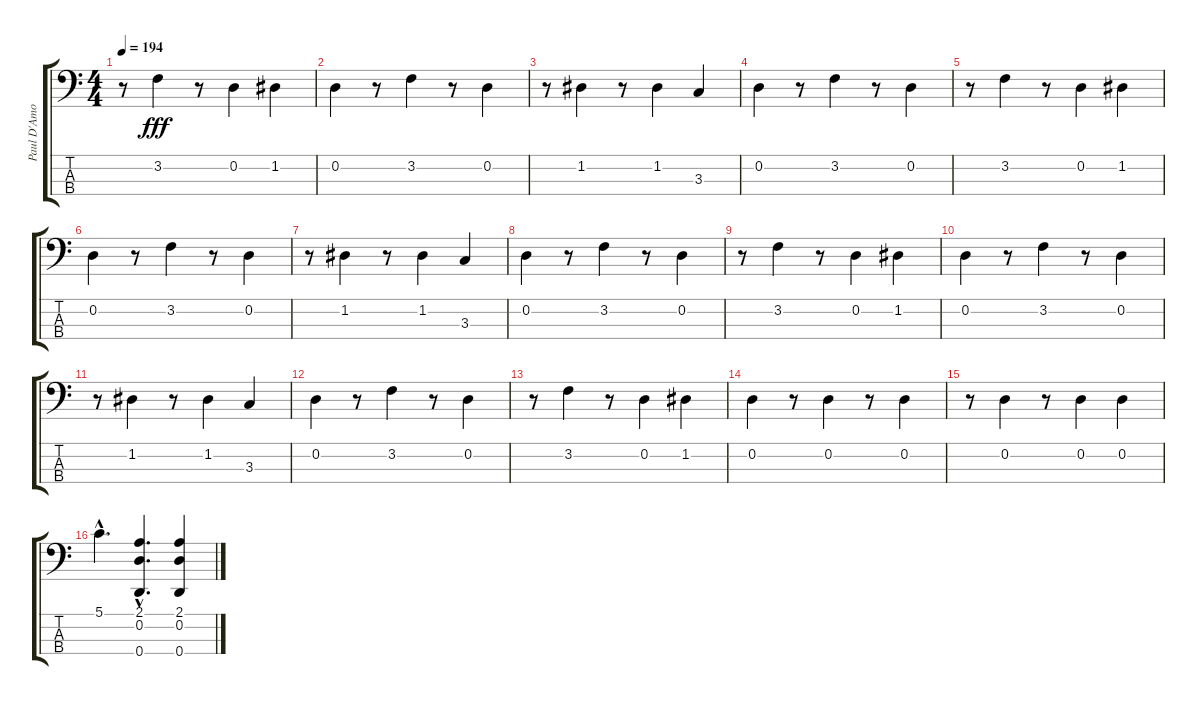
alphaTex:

\track ("Paul D'Amour" "Paul D'Amo") {instrument electricbasspick}
\staff {score tabs}
\tuning (G2 D2 A1 D1) {hide}
\ts (4 4)
\tempo 194
\clef f4
\ks c
r.8{dy fff} 3.2.4 r.8 0.2.4 1.2.4 |
0.2.4 r.8 3.2.4 r.8 0.2.4 |
r.8 1.2.4 r.8 1.2.4 3.3.4 |
0.2.4 r.8 3.2.4 r.8 0.2.4 |
r.8 3.2.4 r.8 0.2.4 1.2.4 |
0.2.4 r.8 3.2.4 r.8 0.2.4 |
r.8 1.2.4 r.8 1.2.4 3.3.4 |
0.2.4 r.8 3.2.4 r.8 0.2.4 |
r.8 3.2.4 r.8 0.2.4 1.2.4 |
0.2.4 r.8 3.2.4 r.8 0.2.4 |
r.8 1.2.4 r.8 1.2.4 3.3.4 |
0.2.4 r.8 3.2.4 r.8 0.2.4 |
r.8 3.2.4 r.8 0.2.4 1.2.4 |
0.2.4 r.8 0.2.4 r.8 0.2.4 |
r.8 0.2.4 r.8 0.2.4 0.2.4 |
5.1{hac}.4{d} (2.1{hac} 0.2{hac} 0.4{hac}).4{d} (2.1 0.2 0.4).4
